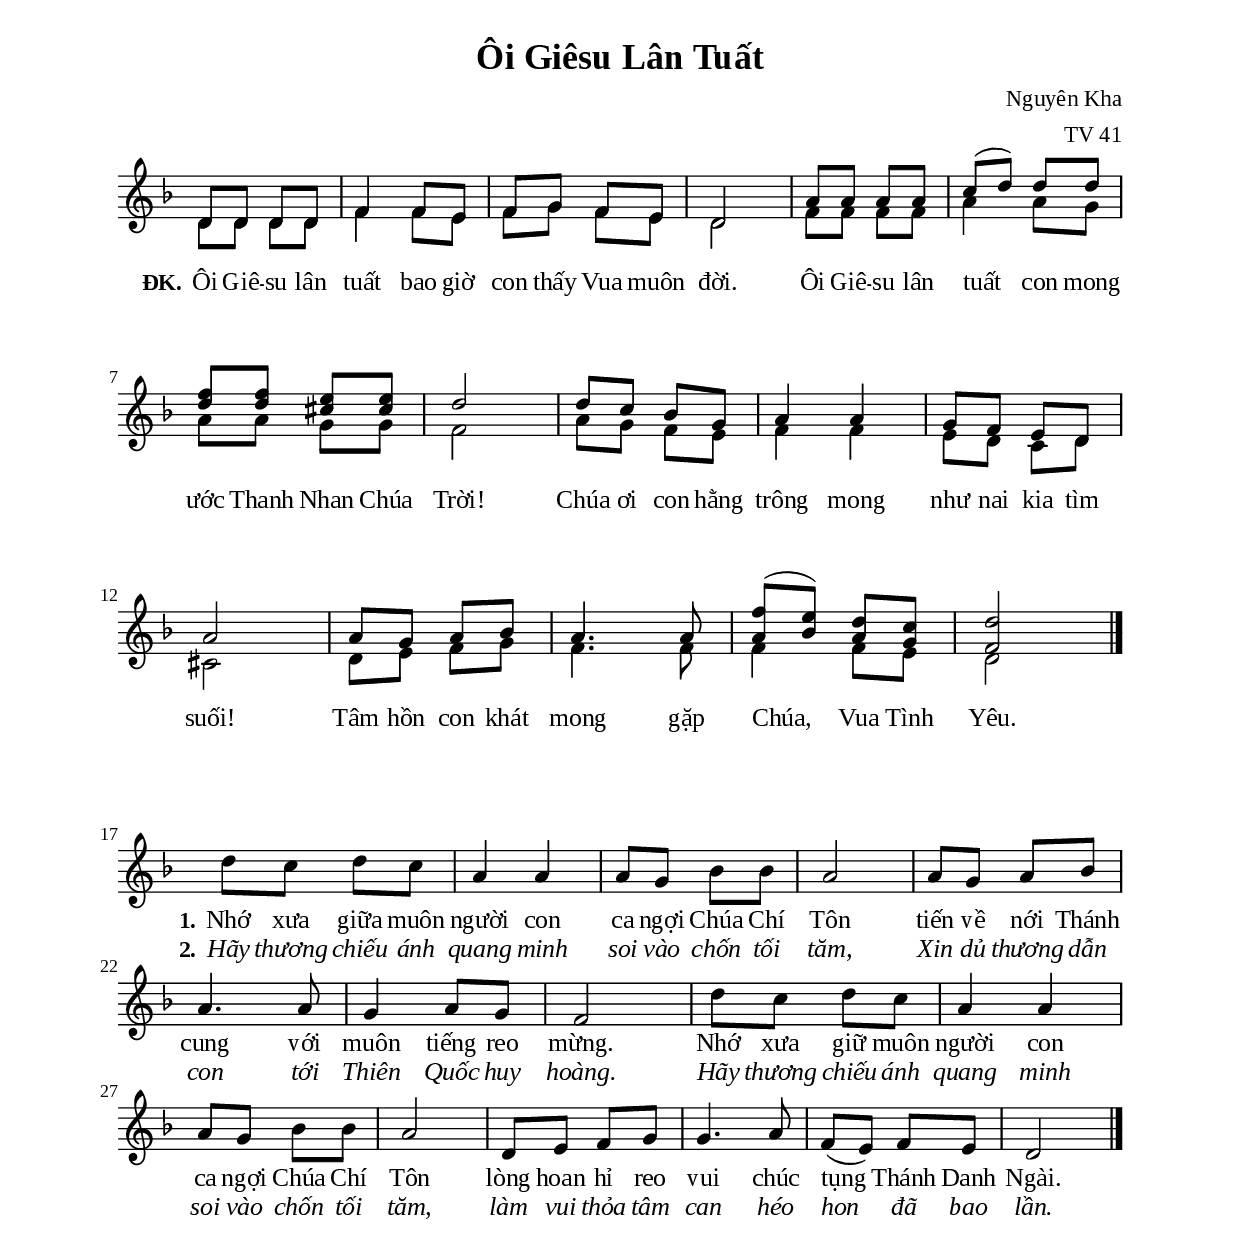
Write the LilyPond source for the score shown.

%%%%%%%%%%%%%%%%%%%%%%%%%%%%%
% Nội dung tài liệu
% 1. Cài đặt chung
% 2. Nhạc phiên khúc
% 3. Nhạc điệp khúc
% 4. Lời phiên khúc
% 5. Lời điệp khúc
% 6. Bố trí
%%%%%%%%%%%%%%%%%%%%%%%%%%%%%

%%%%%%%%%%%%%%%%%%%%%%%%%%%%%
% 1. Cài đặt chung
%%%%%%%%%%%%%%%%%%%%%%%%%%%%%
\version "2.18.2"
\include "english.ly"

\header {
  title = "Ôi Giêsu Lân Tuất"
  composer = "Nguyên Kha"
  arranger = "TV 41"
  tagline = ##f
}

global = {
  \key d \minor
  \time 2/4
}

\paper {
  #(set-paper-size "a4")
  top-margin = 15\mm
  bottom-margin = 15\mm
  left-margin = 20\mm
  right-margin = 20\mm
  indent = #0
  #(define fonts
	 (make-pango-font-tree "Liberation Serif"
	 		       "Liberation Serif"
			       "Liberation Serif"
			       (/ 20 20)))
}

printItalic = \with {
  \override LyricText.font-shape = #'italic
}


%%%%%%%%%%%%%%%%%%%%%%%%%%%%%
% 2. Nhạc điệp khúc
%%%%%%%%%%%%%%%%%%%%%%%%%%%%%
sopChorus = \relative c' {
  d8 d d d |
  f4 f8 e |
  f g f e |
  d2 |
  a'8 a a a |
  c (d) d d |
  <f d> <f d> <e cs> <e cs> |
  d2 |
  d8 c bf g |
  a4 a |
  g8 f e d |
  a'2 |
  a8 g a bf |
  a4. a8 |
  <f' a,> (<e bf>) <d a> <c g> |
  <d f,>2 \bar "|."
}

bassChorus = \relative c' {
  %\override NoteHead.font-size = #-2
  d8 d d d |
  f4 f8 e |
  f g f e |
  d2 |
  f8 f f f |
  a4 a8 g |
  a a g g |
  f2 |
  a8 g f e |
  f4 f |
  e8 d c d |
  cs2 |
  d8 e f g |
  f4. f8 |
  f4 f8 e |
  d2
}

%%%%%%%%%%%%%%%%%%%%%%%%%%%%%
% 3. Nhạc phiên khúc
%%%%%%%%%%%%%%%%%%%%%%%%%%%%%
verseMusic = \relative c'' {
  \bar "" \set Score.currentBarNumber = #17
  d8 c d c |
  a4 a |
  a8 g bf bf |
  a2 |
  a8 g a bf |
  a4. a8 |
  g4 a8 g |
  f2 |
  d'8 c d c |
  a4 a |
  a8 g bf bf |
  a2 |
  d,8 e f g |
  g4. a8 |
  f (e) f e |
  d2 \bar "|."
}


%%%%%%%%%%%%%%%%%%%%%%%%%%%%%
% . Lời điệp khúc
%%%%%%%%%%%%%%%%%%%%%%%%%%%%%
choruslyric = \lyricmode {
  \set stanza = #"ĐK."
  Ôi Giê -- su lân tuất bao giờ con thấy Vua muôn đời.
  Ôi Giê -- su lân tuất con mong ước Thanh Nhan Chúa Trời!
  Chúa ơi con hằng trông mong như nai kia tìm suối!
  Tâm hồn con khát mong gặp Chúa, Vua Tình Yêu.
}

%%%%%%%%%%%%%%%%%%%%%%%%%%%%%
% 5. Lời phiên khúc
%%%%%%%%%%%%%%%%%%%%%%%%%%%%%
verseOne = \lyricmode {
  \set stanza = #"1."
  Nhớ xưa giữa muôn người con ca ngợi Chúa Chí Tôn
  tiến về nới Thánh cung với muôn tiếng reo mừng.
  Nhớ xưa giữ muôn người con ca ngợi Chúa Chí Tôn
  lòng hoan hỉ reo vui chúc tụng Thánh Danh Ngài.
}

verseTwo= \lyricmode {
  \set stanza = #"2."
  Hãy thương chiếu ánh quang minh soi vào chốn tối tăm,
  Xin dủ thương dẫn con tới Thiên Quốc huy hoàng.
  Hãy thương chiếu ánh quang minh soi vào chốn tối tăm,
  làm vui thỏa tâm can héo hon đã bao lần.
}


%%%%%%%%%%%%%%%%%%%%%%%%%%%%%
% 6. Bố trí
%%%%%%%%%%%%%%%%%%%%%%%%%%%%%
\score {
  \new ChoirStaff <<
    \new Staff = chorus <<
      \new Voice = "sopranos" {
        \voiceOne \global \stemUp \sopChorus
      }
      \new Voice = "basses" {
        \voiceTwo \global \stemDown \bassChorus
      }
    >>
    \new Lyrics \lyricsto sopranos \choruslyric
  >>
  \layout {
    \context {
      \Lyrics
      \override VerticalAxisGroup.staff-affinity = ##f
    }
    \context {
      \Staff
      \remove "Time_signature_engraver"
    }
  }
}

\score {
  \new ChoirStaff <<
    \new Staff = verses <<
      \override Staff.TimeSignature.transparent = ##t
      \new Voice = "verse" {
        \global \stemNeutral \verseMusic
      }
    >>
    \new Lyrics \lyricsto verse \verseOne
    \new Lyrics \printItalic \lyricsto verse \verseTwo
  >>
}

